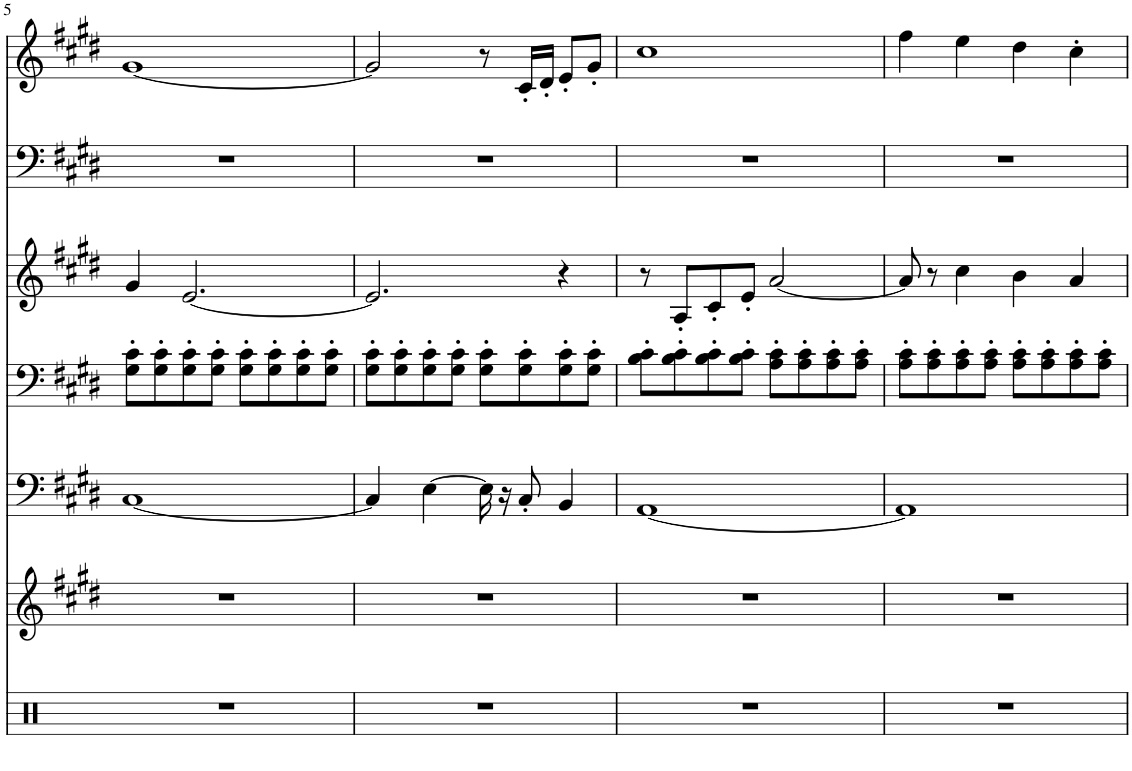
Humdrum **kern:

**kern	**kern	**kern	**kern	**kern	**kern	**kern
*part7	*part6	*part5	*part4	*part3	*part2	*part1
*staff7	*staff6	*staff5	*staff4	*staff3	*staff2	*staff1
*I"Percussion	*I"Rev. Cymbal	*I"Cello	*I"Viola	*I"Violin	*I"Synth Bass 2	*I"Violin, Thong Song
*I'Perc	*	*	*I'Vla	*I'Vln	*	*I'Vln
!!LO:PB:g=z
*clefX	*clefG2	*clefF4	*clefF4	*clefG2	*clefF4	*clefG2
*k[]	*k[f#c#g#d#]	*k[f#c#g#d#]	*k[f#c#g#d#]	*k[f#c#g#d#]	*k[f#c#g#d#]	*k[f#c#g#d#]
*M4/4	*M4/4	*M4/4	*M4/4	*M4/4	*M4/4	*M4/4
=5	=5	=5	=5	=5	=5	=5
1r	1r	[1C#	8G#\' 8c#\'L	4g#/	1r	[1g#
.	.	.	8G#\' 8c#\'	.	.	.
.	.	.	8G#\' 8c#\'	[2.e/	.	.
.	.	.	8G#\' 8c#\'J	.	.	.
.	.	.	8G#\' 8c#\'L	.	.	.
.	.	.	8G#\' 8c#\'	.	.	.
.	.	.	8G#\' 8c#\'	.	.	.
.	.	.	8G#\' 8c#\'J	.	.	.
=6	=6	=6	=6	=6	=6	=6
1r	1r	4C#/]	8G#\' 8c#\'L	2.e/]	1r	2g#/]
.	.	.	8G#\' 8c#\'	.	.	.
.	.	[4E\	8G#\' 8c#\'	.	.	.
.	.	.	8G#\' 8c#\'J	.	.	.
.	.	16E\]	8G#\' 8c#\'L	.	.	8r
.	.	16r	.	.	.	.
.	.	8C#'/	8G#\' 8c#\'	.	.	16c#'/LL
.	.	.	.	.	.	16d#'/JJ
.	.	4BB/	8G#\' 8c#\'	4r	.	8e'/L
.	.	.	8G#\' 8c#\'J	.	.	8g#'/J
=7	=7	=7	=7	=7	=7	=7
1r	1r	[1AA	8B\' 8c#\'L	8r	1r	1cc#
.	.	.	8B\' 8c#\'	8A'/L	.	.
.	.	.	8B\' 8c#\'	8c#'/	.	.
.	.	.	8B\' 8c#\'J	8e'/J	.	.
.	.	.	8A\' 8c#\'L	[2a/	.	.
.	.	.	8A\' 8c#\'	.	.	.
.	.	.	8A\' 8c#\'	.	.	.
.	.	.	8A\' 8c#\'J	.	.	.
=8	=8	=8	=8	=8	=8	=8
1r	1r	1AA]	8A\' 8c#\'L	8a/]	1r	4ff#\
.	.	.	8A\' 8c#\'	8r	.	.
.	.	.	8A\' 8c#\'	4cc#\	.	4ee\
.	.	.	8A\' 8c#\'J	.	.	.
.	.	.	8A\' 8c#\'L	4b\	.	4dd#\
.	.	.	8A\' 8c#\'	.	.	.
.	.	.	8A\' 8c#\'	4a/	.	4cc#'\
.	.	.	8A\' 8c#\'J	.	.	.
=	=	=	=	=	=	=
*-	*-	*-	*-	*-	*-	*-
